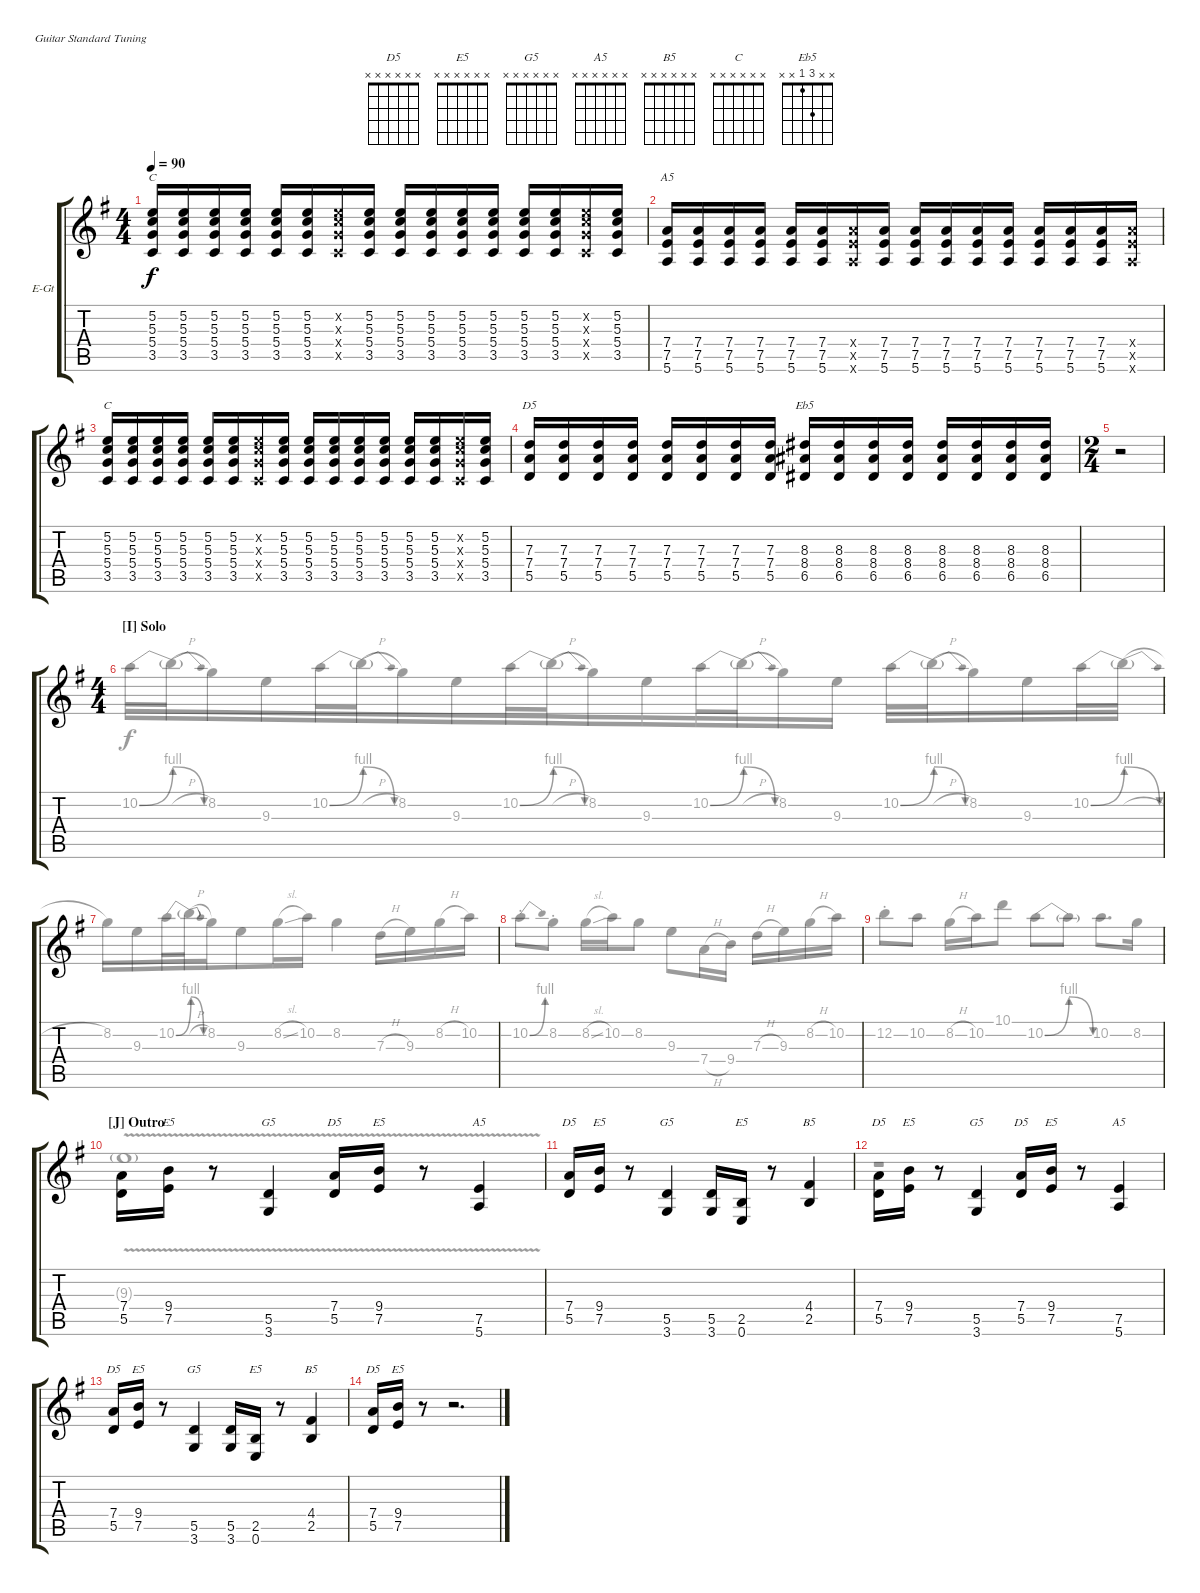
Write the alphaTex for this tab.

\defaultSystemsLayout 4
\bracketExtendMode groupsimilarinstruments
\firstSystemTrackNameOrientation horizontal
\otherSystemsTrackNameOrientation horizontal
\track ("Alex Turner" "E-Gt") {multiBarRest instrument distortionguitar}
\staff {score tabs}
\tuning (E4 B3 G3 D3 A2 E2)
\chord ("D5" x x x x x x)
\chord ("E5" x x x x x x)
\chord ("G5" x x x x x x)
\chord ("A5" x x x x x x)
\chord ("B5" x x x x x x)
\chord ("C" x x x x x x)
\chord ("Eb5" x x 3 1 x x) {showfingering false}
\voice
\ts (4 4)
\tempo 90
\clef g2
\scale
0.485097
\ks g
(3.5 5.4 5.3 5.2).16{ch "C" dy f} (3.5 5.4 5.3 5.2).16 (3.5 5.4 5.3 5.2).16 (3.5 5.4 5.3 5.2).16 (3.5 5.4 5.3 5.2).16 (3.5 5.4 5.3 5.2).16 (3.5{x} 5.4{x} 5.3{x} 5.2{x}).16 (3.5 5.4 5.3 5.2).16 (3.5 5.4 5.3 5.2).16 (3.5 5.4 5.3 5.2).16 (3.5 5.4 5.3 5.2).16 (3.5 5.4 5.3 5.2).16 (3.5 5.4 5.3 5.2).16 (3.5 5.4 5.3 5.2).16 (3.5{x} 5.4{x} 5.3{x} 5.2{x}).16 (3.5 5.4 5.3 5.2).16 |
\scale
0.514884 (5.6 7.5 7.4).16{ch "A5"} (5.6 7.5 7.4).16 (5.6 7.5 7.4).16 (5.6 7.5 7.4).16 (5.6 7.5 7.4).16 (5.6 7.5 7.4).16 (5.6{x} 7.5{x} 7.4{x}).16 (5.6 7.5 7.4).16 (5.6 7.5 7.4).16 (5.6 7.5 7.4).16 (5.6 7.5 7.4).16 (5.6 7.5 7.4).16 (5.6 7.5 7.4).16 (5.6 7.5 7.4).16 (5.6 7.5 7.4).16 (5.6{x} 7.5{x} 7.4{x}).16 |
\scale
0.460957 (3.5 5.4 5.3 5.2).16{ch "C" lyrics (0 "") lyrics (1 "") lyrics (2 "") lyrics (3 "") lyrics (4 "")} (3.5 5.4 5.3 5.2).16 (3.5 5.4 5.3 5.2).16 (3.5 5.4 5.3 5.2).16 (3.5 5.4 5.3 5.2).16 (3.5 5.4 5.3 5.2).16 (3.5{x} 5.4{x} 5.3{x} 5.2{x}).16 (3.5 5.4 5.3 5.2).16 (3.5 5.4 5.3 5.2).16 (3.5 5.4 5.3 5.2).16 (3.5 5.4 5.3 5.2).16 (3.5 5.4 5.3 5.2).16 (3.5 5.4 5.3 5.2).16 (3.5 5.4 5.3 5.2).16 (3.5{x} 5.4{x} 5.3{x} 5.2{x}).16 (3.5 5.4 5.3 5.2).16 |
\scale
0.437525 (5.5 7.4 7.3).16{ch "D5" lyrics (0 "") lyrics (1 "") lyrics (2 "") lyrics (3 "") lyrics (4 "")} (5.5 7.4 7.3).16 (5.5 7.4 7.3).16 (5.5 7.4 7.3).16 (5.5 7.4 7.3).16 (5.5 7.4 7.3).16 (5.5 7.4 7.3).16 (5.5 7.4 7.3).16 (6.5 8.4 8.3).16{ch "Eb5"} (6.5 8.4 8.3).16 (6.5 8.4 8.3).16 (6.5 8.4 8.3).16 (6.5 8.4 8.3).16 (6.5 8.4 8.3).16 (6.5 8.4 8.3).16 (6.5 8.4 8.3).16 |
\ts (2 4)
\scale
0.101296 r.2 |
\ts (4 4)
\section ("I" "Solo")
\scale
0.531329 |
\scale
0.4684 |
\scale
0.529026 |
\scale
0.470694 |
\section ("J" "Outro")
\scale
0.500038 (5.5 7.4).16{lyrics (0 "") lyrics (1 "") lyrics (2 "") lyrics (3 "") lyrics (4 "") beam invert} (9.4 7.5).16{ch "E5"} r.8 (3.6 5.5).4{ch "G5"} (5.5 7.4).16{ch "D5"} (9.4 7.5).16{ch "E5"} r.8 (7.5 5.6).4{ch "A5"} |
\scale
0.499248 (5.5 7.4).16{ch "D5"} (9.4 7.5).16{ch "E5"} r.8 (3.6 5.5).4{ch "G5"} (5.5 3.6).16 (0.6 2.5).16{ch "E5"} r.8 (2.5 4.4).4{ch "B5"} |
\scale
0.503198 (5.5 7.4).16{ch "D5" beam invert} (9.4 7.5).16{ch "E5"} r.8 (3.6 5.5).4{ch "G5"} (5.5 7.4).16{ch "D5"} (9.4 7.5).16{ch "E5"} r.8 (7.5 5.6).4{ch "A5"} |
\scale
0.496014 (5.5 7.4).16{ch "D5"} (9.4 7.5).16{ch "E5"} r.8 (3.6 5.5).4{ch "G5"} (5.5 3.6).16 (0.6 2.5).16{ch "E5"} r.8 (2.5 4.4).4{ch "B5"} |
(5.5 7.4).16{ch "D5"} (9.4 7.5).16{ch "E5"} r.8 r.2{d}
\voice
\clef g2
\ottava regular
\simile none
\scale
0.485097
\ks g
|
\scale
0.514884 |
\scale
0.460957 |
\scale
0.437525 |
\scale
0.101296 |
\scale
0.531329 10.2{be (bend 0 0 15 4)}.32{beam merge} 10.2{be (release 0 4 15 0) h t}.32{beam merge} 8.2.16{beam merge} 9.3.16 10.2{be (bend 0 0 15 4)}.32{beam merge} 10.2{be (release 0 4 15 0) h t}.32{beam merge} 8.2.16{beam merge} 9.3.16 10.2{be (bend 0 0 15 4)}.32{beam merge} 10.2{be (release 0 4 15 0) h t}.32{beam merge} 8.2.16{beam merge} 9.3.16 10.2{be (bend 0 0 15 4)}.32{beam merge} 10.2{be (release 0 4 15 0) h t}.32{beam merge} 8.2.16{beam merge} 9.3.16 10.2{be (bend 0 0 15 4)}.32{beam merge} 10.2{be (release 0 4 15 0) h t}.32{beam merge} 8.2.16{beam merge} 9.3.16 10.2{be (bend 0 0 15 4)}.32{beam merge} 10.2{be (release 0 4 15 0) h t}.32{beam merge} |
\scale
0.4684 8.2.16 9.3.16 10.2{be (bend 0 0 15 4)}.32{beam merge} 10.2{be (release 0 4 15 0) h t}.32{beam merge} 8.2.16{beam merge} 9.3.8 8.2{sl}.16 10.2.16 8.2.4 7.3{h}.16 9.3.16 8.2{h}.16 10.2.16 |
\scale
0.529026 10.2{be (bend 0 0 4.2 4) st}.8 8.2{st}.8 8.2{sl}.16 10.2.16 8.2.8 9.3.8 7.4{h}.16 9.4.16 7.3{h}.16 9.3.16 8.2{h}.16 10.2.16 |
\scale
0.470694 12.2{st}.8 10.2.8 8.2{h}.16 10.2.16 10.1.8 10.2{be (bendrelease 0 0 10.2 4 20.4 4 30 0)}.8 10.2{t}.8 10.2.8{d} 8.2.16 |
\scale
0.500038 9.3{v g}.1 |
\scale
0.499248 |
\scale
0.503198 r.1 |
\scale
0.496014 |
